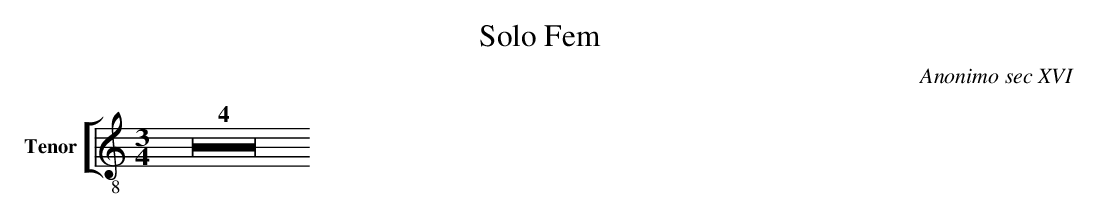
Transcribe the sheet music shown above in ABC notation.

X:1
T:Solo Fem
C:Anonimo sec XVI
M:C
L:1/4
K:C
V: 3 clef=treble-8 name="Tenor" sname="T."
%%staves [ 3 ]
[M:3/4] Z4
